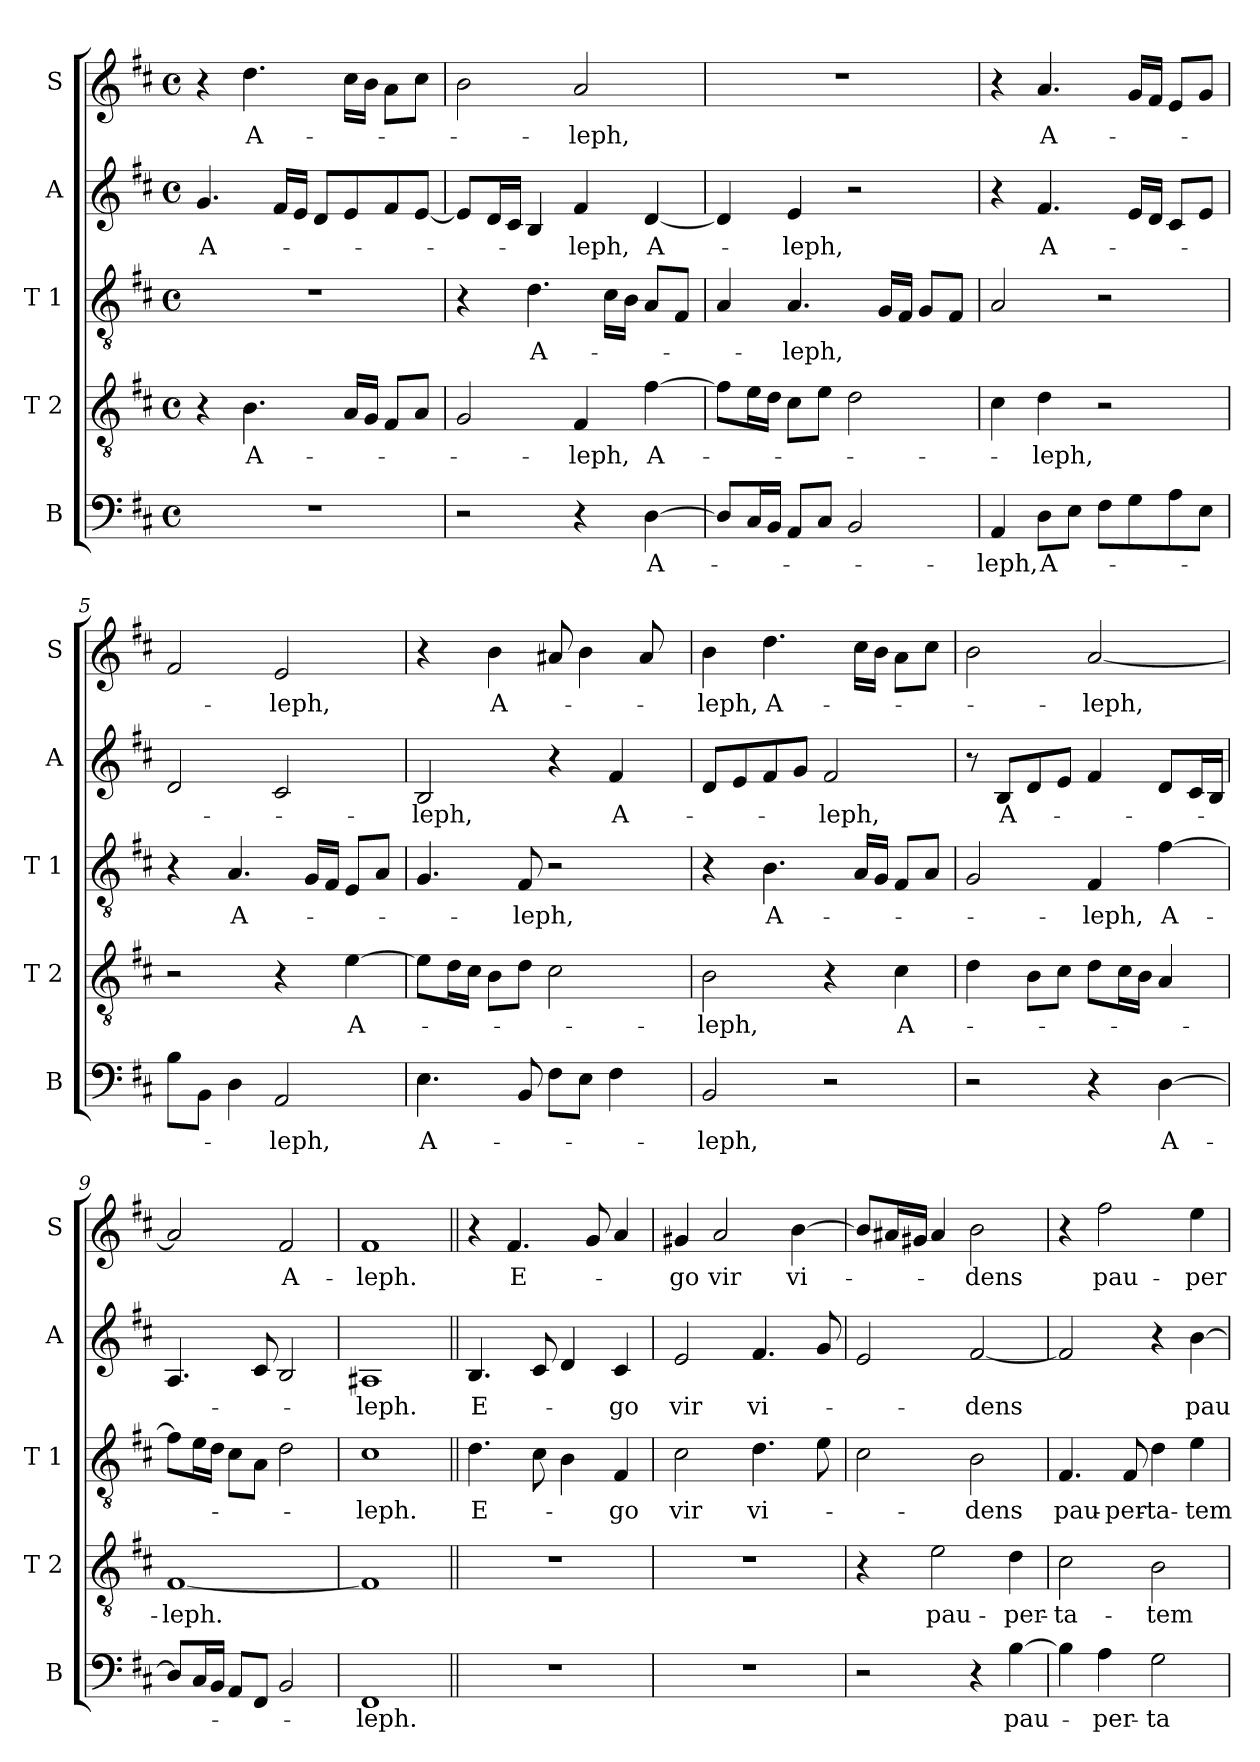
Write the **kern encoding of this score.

**kern	**text	**kern	**text	**kern	**text	**kern	**text	**kern	**text
*part5	*part5	*part4	*part4	*part3	*part3	*part2	*part2	*part1	*part1
*staff5	*staff5	*staff4	*staff4	*staff3	*staff3	*staff2	*staff2	*staff1	*staff1
*I"B	*	*I"T 2	*	*I"T 1	*	*I"A	*	*I"S	*
*I'B	*	*I'T 2	*	*I'T 1	*	*I'A	*	*I'S	*
*clefF4	*	*clefGv2	*	*clefGv2	*	*clefG2	*	*clefG2	*
*k[f#c#]	*	*k[f#c#]	*	*k[f#c#]	*	*k[f#c#]	*	*k[f#c#]	*
*b:	*	*b:	*	*b:	*	*b:	*	*b:	*
*M4/4	*	*M4/4	*	*M4/4	*	*M4/4	*	*M4/4	*
*met(c)	*	*met(c)	*	*met(c)	*	*met(c)	*	*met(c)	*
=1	=1	=1	=1	=1	=1	=1	=1	=1	=1
!	!	!	!	!	!	!	!LO:LY:b	!	!
1r	.	4r	.	1r	.	4.g/	A-	4r	.
!	!	!	!LO:LY:b	!	!	!	!	!	!LO:LY:b
.	.	4.B\	A-	.	.	.	.	4.dd\	A-
.	.	.	.	.	.	16f#/LL	.	.	.
.	.	.	.	.	.	16e/JJ	.	.	.
.	.	.	.	.	.	8d/L	.	.	.
.	.	16A/LL	.	.	.	8e/	.	16cc#\LL	.
.	.	16G/JJ	.	.	.	.	.	16b\JJ	.
.	.	8F#/L	.	.	.	8f#/	.	8a\L	.
.	.	8A/J	.	.	.	[8e/J	.	8cc#\J	.
=2	=2	=2	=2	=2	=2	=2	=2	=2	=2
2r	.	2G/	.	4r	.	8e/L]	.	2b\	.
.	.	.	.	.	.	16d/L	.	.	.
.	.	.	.	.	.	16c#/JJ	.	.	.
!	!	!	!	!	!LO:LY:b	!	!	!	!
.	.	.	.	4.d\	A-	4B/	.	.	.
!	!	!	!LO:LY:b	!	!	!	!LO:LY:b	!	!LO:LY:b
4r	.	4F#/	-leph,	.	.	4f#/	-leph,	2a/	-leph,
.	.	.	.	16c#\LL	.	.	.	.	.
.	.	.	.	16B\JJ	.	.	.	.	.
!	!LO:LY:b	!	!LO:LY:b	!	!	!	!LO:LY:b	!	!
[4D\	A-	[4f#\	A-	8A/L	.	[4d/	A-	.	.
.	.	.	.	8F#/J	.	.	.	.	.
=3	=3	=3	=3	=3	=3	=3	=3	=3	=3
8D/L]	.	8f#\L]	.	4A/	.	4d/]	.	1r	.
16C#/L	.	16e\L	.	.	.	.	.	.	.
16BB/JJ	.	16d\JJ	.	.	.	.	.	.	.
!	!	!	!	!	!LO:LY:b	!	!LO:LY:b	!	!
8AA/L	.	8c#\L	.	4.A/	-leph,	4e/	-leph,	.	.
8C#/J	.	8e\J	.	.	.	.	.	.	.
2BB/	.	2d\	.	.	.	2r	.	.	.
.	.	.	.	16G/LL	.	.	.	.	.
.	.	.	.	16F#/JJ	.	.	.	.	.
.	.	.	.	8G/L	.	.	.	.	.
.	.	.	.	8F#/J	.	.	.	.	.
=4	=4	=4	=4	=4	=4	=4	=4	=4	=4
!	!LO:LY:b	!	!	!	!	!	!	!	!
4AA/	-leph,	4c#\	.	2A/	.	4r	.	4r	.
!	!LO:LY:b	!	!LO:LY:b	!	!	!	!LO:LY:b	!	!LO:LY:b
8D\L	A-	4d\	-leph,	.	.	4.f#/	A-	4.a/	A-
8E\J	.	.	.	.	.	.	.	.	.
8F#\L	.	2r	.	2r	.	.	.	.	.
8G\	.	.	.	.	.	16e/LL	.	16g/LL	.
.	.	.	.	.	.	16d/JJ	.	16f#/JJ	.
8A\	.	.	.	.	.	8c#/L	.	8e/L	.
8E\J	.	.	.	.	.	8e/J	.	8g/J	.
=5	=5	=5	=5	=5	=5	=5	=5	=5	=5
8B\L	.	2r	.	4r	.	2d/	.	2f#/	.
8BB\J	.	.	.	.	.	.	.	.	.
!	!	!	!	!	!LO:LY:b	!	!	!	!
4D\	.	.	.	4.A/	A-	.	.	.	.
!	!LO:LY:b	!	!	!	!	!	!	!	!LO:LY:b
2AA/	-leph,	4r	.	.	.	2c#/	.	2e/	-leph,
.	.	.	.	16G/LL	.	.	.	.	.
.	.	.	.	16F#/JJ	.	.	.	.	.
!	!	!	!LO:LY:b	!	!	!	!	!	!
.	.	[4e\	A-	8E/L	.	.	.	.	.
.	.	.	.	8A/J	.	.	.	.	.
!!LO:LB:g=z
=6	=6	=6	=6	=6	=6	=6	=6	=6	=6
!	!LO:LY:b	!	!	!	!	!	!LO:LY:b	!	!
4.E\	A-	8e\L]	.	4.G/	.	2B/	-leph,	4r	.
.	.	16d\L	.	.	.	.	.	.	.
.	.	16c#\JJ	.	.	.	.	.	.	.
!	!	!	!	!	!	!	!	!	!LO:LY:b
.	.	8B\L	.	.	.	.	.	4b\	A-
!	!	!	!	!	!LO:LY:b	!	!	!	!
8BB/	.	8d\J	.	8F#/	-leph,	.	.	.	.
8F#\L	.	2c#\	.	2r	.	4r	.	8a#X/	.
8E\J	.	.	.	.	.	.	.	4b\	.
!	!	!	!	!	!	!	!LO:LY:b	!	!
4F#\	.	.	.	.	.	4f#/	A-	.	.
.	.	.	.	.	.	.	.	8a#/	.
=7	=7	=7	=7	=7	=7	=7	=7	=7	=7
!	!LO:LY:b	!	!LO:LY:b	!	!	!	!	!	!LO:LY:b
2BB/	-leph,	2B\	-leph,	4r	.	8d/L	.	4b\	-leph,
.	.	.	.	.	.	8e/	.	.	.
!	!	!	!	!	!LO:LY:b	!	!	!	!LO:LY:b
.	.	.	.	4.B\	A-	8f#/	.	4.dd\	A-
.	.	.	.	.	.	8g/J	.	.	.
!	!	!	!	!	!	!	!LO:LY:b	!	!
2r	.	4r	.	.	.	2f#/	-leph,	.	.
.	.	.	.	16A/LL	.	.	.	16cc#\LL	.
.	.	.	.	16G/JJ	.	.	.	16b\JJ	.
!	!	!	!LO:LY:b	!	!	!	!	!	!
.	.	4c#\	A-	8F#/L	.	.	.	8a\L	.
.	.	.	.	8A/J	.	.	.	8cc#\J	.
=8	=8	=8	=8	=8	=8	=8	=8	=8	=8
2r	.	4d\	.	2G/	.	8r	.	2b\	.
!	!	!	!	!	!	!	!LO:LY:b	!	!
.	.	.	.	.	.	8B/L	A-	.	.
.	.	8B\L	.	.	.	8d/	.	.	.
.	.	8c#\J	.	.	.	8e/J	.	.	.
!	!	!	!	!	!LO:LY:b	!	!	!	!LO:LY:b
4r	.	8d\L	.	4F#/	-leph,	4f#/	.	[2a/	-leph,
.	.	16c#\L	.	.	.	.	.	.	.
.	.	16B\JJ	.	.	.	.	.	.	.
!	!LO:LY:b	!	!	!	!LO:LY:b	!	!	!	!
[4D\	A-	4A/	.	[4f#\	A-	8d/L	.	.	.
.	.	.	.	.	.	16c#/L	.	.	.
.	.	.	.	.	.	16B/JJ	.	.	.
=9	=9	=9	=9	=9	=9	=9	=9	=9	=9
!	!	!	!LO:LY:b	!	!	!	!	!	!
8D/L]	.	[1F#	-leph.	8f#\L]	.	4.A/	.	2a/]	.
16C#/L	.	.	.	16e\L	.	.	.	.	.
16BB/JJ	.	.	.	16d\JJ	.	.	.	.	.
8AA/L	.	.	.	8c#\L	.	.	.	.	.
8FF#/J	.	.	.	8A\J	.	8c#/	.	.	.
!	!	!	!	!	!	!	!	!	!LO:LY:b
2BB/	.	.	.	2d\	.	2B/	.	2f#/	A-
=10	=10	=10	=10	=10	=10	=10	=10	=10	=10
!	!LO:LY:b	!	!	!	!LO:LY:b	!	!LO:LY:b	!	!LO:LY:b
1FF#	-leph.	1F#]	.	1c#	-leph.	1A#X	-leph.	1f#	-leph.
!!LO:LB:g=z
=11||	=11||	=11||	=11||	=11||	=11||	=11||	=11||	=11||	=11||
!	!	!	!	!	!LO:LY:b	!	!LO:LY:b	!	!
1r	.	1r	.	4.d\	E-	4.B/	E-	4r	.
!	!	!	!	!	!	!	!	!	!LO:LY:b
.	.	.	.	.	.	.	.	4.f#/	E-
.	.	.	.	8c#\	.	8c#/	.	.	.
.	.	.	.	4B\	.	4d/	.	.	.
.	.	.	.	.	.	.	.	8g/	.
!	!	!	!	!	!LO:LY:b	!	!LO:LY:b	!	!
.	.	.	.	4F#/	-go	4c#/	-go	4a/	.
=12	=12	=12	=12	=12	=12	=12	=12	=12	=12
!	!	!	!	!	!LO:LY:b	!	!LO:LY:b	!	!LO:LY:b
1r	.	1r	.	2c#\	vir	2e/	vir	4g#X/	-go
!	!	!	!	!	!	!	!	!	!LO:LY:b
.	.	.	.	.	.	.	.	2a/	vir
!	!	!	!	!	!LO:LY:b	!	!LO:LY:b	!	!
.	.	.	.	4.d\	vi-	4.f#/	vi-	.	.
!	!	!	!	!	!	!	!	!	!LO:LY:b
.	.	.	.	.	.	.	.	[4b\	vi-
.	.	.	.	8e\	.	8g/	.	.	.
=13	=13	=13	=13	=13	=13	=13	=13	=13	=13
2r	.	4r	.	2c#\	.	2e/	.	8b/L]	.
.	.	.	.	.	.	.	.	16a#X/L	.
.	.	.	.	.	.	.	.	16g#X/JJ	.
!	!	!	!LO:LY:b	!	!	!	!	!	!
.	.	2e\	pau-	.	.	.	.	4a#/	.
!	!	!	!	!	!LO:LY:b	!	!LO:LY:b	!	!LO:LY:b
4r	.	.	.	2B\	-dens	[2f#/	-dens	2b\	-dens
!	!LO:LY:b	!	!LO:LY:b	!	!	!	!	!	!
[4B\	pau-	4d\	-per-	.	.	.	.	.	.
=14	=14	=14	=14	=14	=14	=14	=14	=14	=14
!	!	!	!LO:LY:b	!	!LO:LY:b	!	!	!	!
4B\]	.	2c#\	-ta-	4.F#/	pau-	2f#/]	.	4r	.
!	!LO:LY:b	!	!	!	!	!	!	!	!LO:LY:b
4A\	-per-	.	.	.	.	.	.	2ff#\	pau-
!	!	!	!	!	!LO:LY:b	!	!	!	!
.	.	.	.	8F#/	-per-	.	.	.	.
!	!LO:LY:b	!	!LO:LY:b	!	!LO:LY:b	!	!	!	!
2G\	-ta-	2B\	-tem	4d\	-ta-	4r	.	.	.
!	!	!	!	!	!LO:LY:b	!	!LO:LY:b	!	!LO:LY:b
.	.	.	.	4e\	-tem	[4b\	pau-	4ee\	-per-
=	=	=	=	=	=	=	=	=	=
*-	*-	*-	*-	*-	*-	*-	*-	*-	*-
